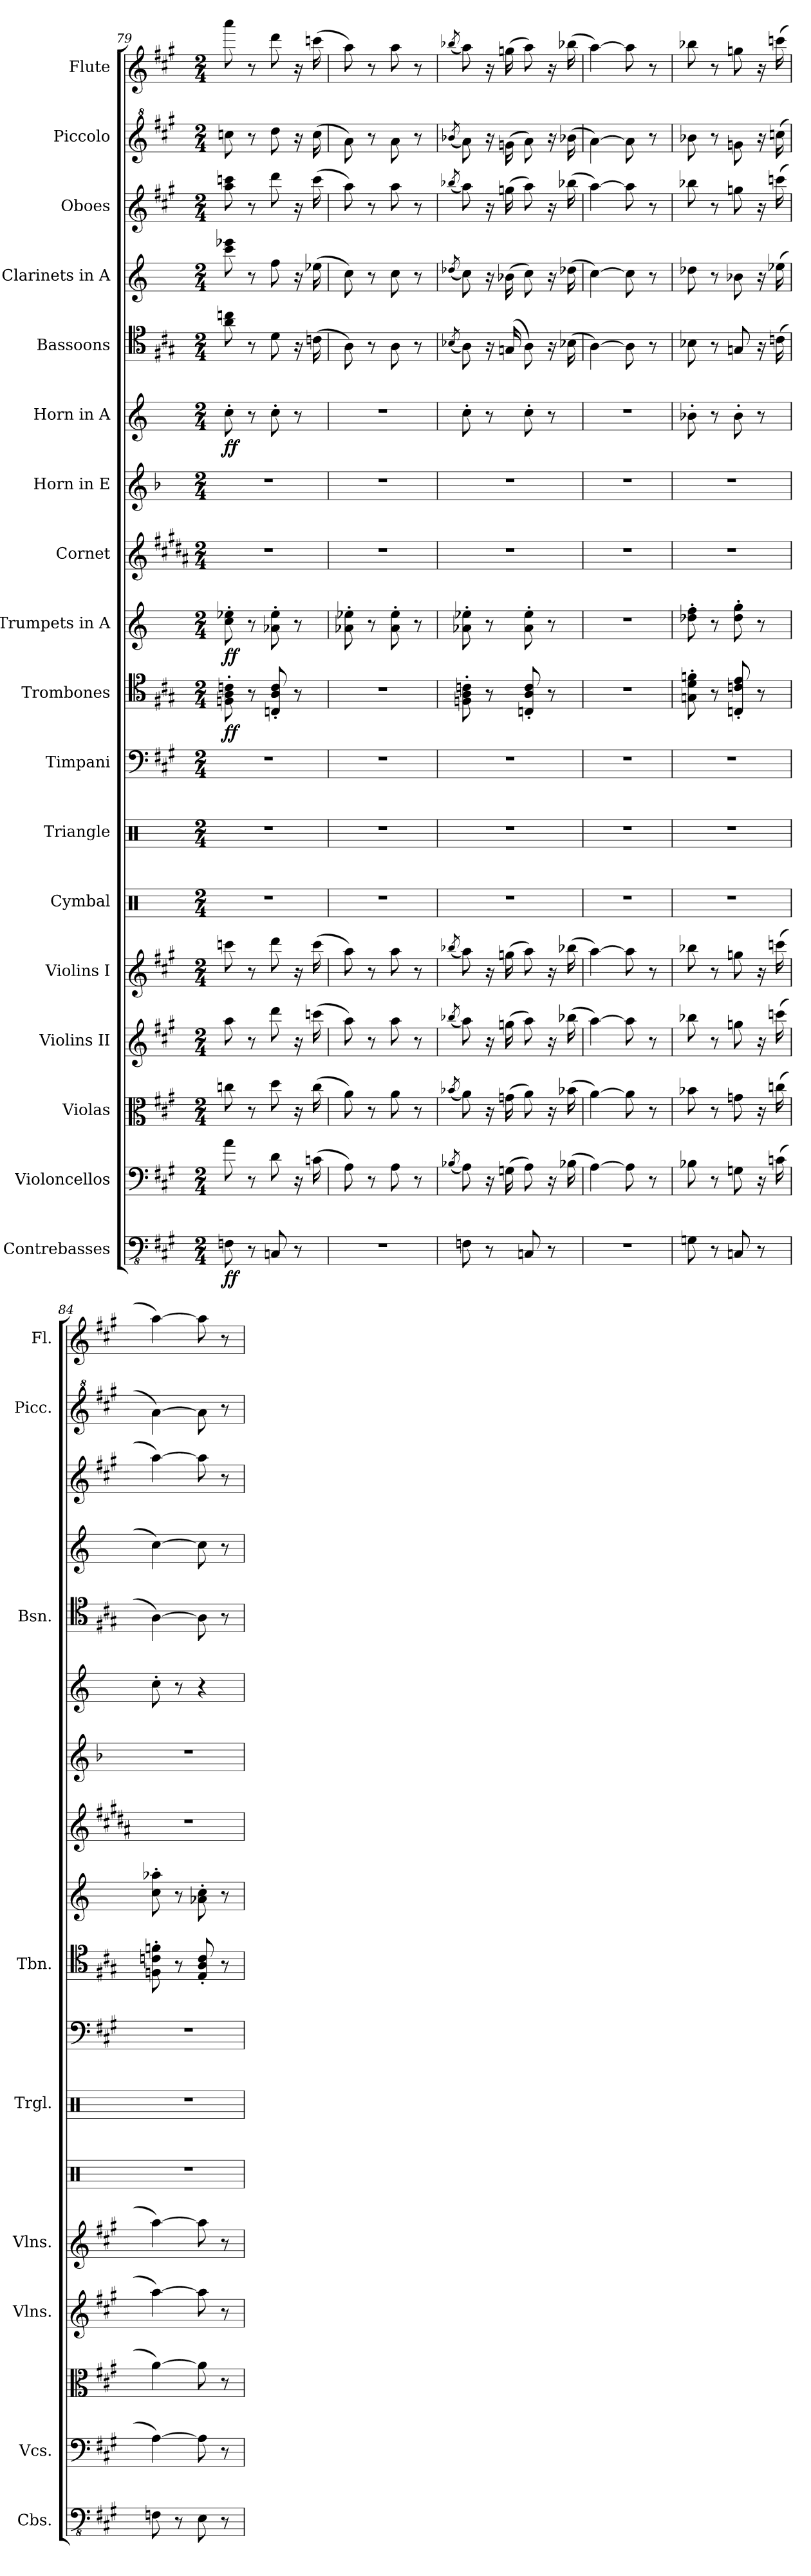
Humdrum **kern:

**kern	**dynam	**kern	**kern	**kern	**kern	**kern	**kern	**kern	**kern	**dynam	**kern	**dynam	**kern	**kern	**kern	**dynam	**kern	**kern	**kern	**kern	**kern
*part18	*part18	*part17	*part16	*part15	*part14	*part13	*part12	*part11	*part10	*part10	*part9	*part9	*part8	*part7	*part6	*part6	*part5	*part4	*part3	*part2	*part1
*staff18	*staff18	*staff17	*staff16	*staff15	*staff14	*staff13	*staff12	*staff11	*staff10	*staff10	*staff9	*staff9	*staff8	*staff7	*staff6	*staff6	*staff5	*staff4	*staff3	*staff2	*staff1
*I"Contrebasses	*	*I"Violoncellos	*I"Violas	*I"Violins II	*I"Violins I	*I"Cymbal	*I"Triangle	*I"Timpani	*I"Trombones	*	*I"Trumpets in A	*	*I"Cornet	*I"Horn in E	*I"Horn in A	*	*I"Bassoons	*I"Clarinets in A	*I"Oboes	*I"Piccolo	*I"Flute
*I'Cbs.	*	*I'Vcs.	*	*I'Vlns.	*I'Vlns.	*	*I'Trgl.	*	*I'Tbn.	*	*	*	*	*	*	*	*I'Bsn.	*	*	*I'Picc.	*I'Fl.
*clefFv4	*	*clefF4	*clefC3	*clefG2	*clefG2	*clefX	*clefX	*clefF4	*clefC4	*	*clefG2	*	*clefG2	*clefG2	*clefG2	*	*clefC4	*clefG2	*clefG2	*clefG^2	*clefG2
*	*	*	*	*	*	*	*	*	*	*	*ITrd2c3	*	*ITrd1c2	*ITrd5c8	*ITrd2c3	*	*	*ITrd2c3	*	*ITrd-7c-12	*
*k[f#c#g#]	*	*k[f#c#g#]	*k[f#c#g#]	*k[f#c#g#]	*k[f#c#g#]	*k[]	*k[]	*k[f#c#g#]	*k[f#c#g#]	*	*k[f#c#g#]	*	*k[f#c#g#]	*k[f#c#g#]	*k[f#c#g#]	*	*k[f#c#g#]	*k[f#c#g#]	*k[f#c#g#]	*k[f#c#g#]	*k[f#c#g#]
*M2/4	*	*M2/4	*M2/4	*M2/4	*M2/4	*M2/4	*M2/4	*M2/4	*M2/4	*	*M2/4	*	*M2/4	*M2/4	*M2/4	*	*M2/4	*M2/4	*M2/4	*M2/4	*M2/4
=79	=79	=79	=79	=79	=79	=79	=79	=79	=79	=79	=79	=79	=79	=79	=79	=79	=79	=79	=79	=79	=79
!	!LO:DY:b	!	!	!	!	!	!	!	!	!LO:DY:b	!	!LO:DY:b	!	!	!	!LO:DY:b	!	!	!	!	!
8FFn\	ff	8a\	8ccn\	8aa\	8cccn\	2r	2r	2r	8Fn\' 8A\' 8cn\'	ff	8a\' 8ccn\'	ff	2r	2r	8a'\	ff	8a\ 8ccn\	8aa\ 8cccn\	8aa\ 8cccn\	8ccccn\	8aaa\
8r	.	8r	8r	8r	8r	.	.	.	8r	.	8r	.	.	.	8r	.	8r	8r	8r	8r	8r
8CCn/	.	8d\	8dd\	8ddd\	8ddd\	.	.	.	8Cn/' 8A/' 8c/'	.	8fn\' 8cc\'	.	.	.	8a'\	.	8d\	8dd\	8ddd\	8dddd\	8ddd\
8r	.	16r	16r	16r	16r	.	.	.	8r	.	8r	.	.	.	8r	.	16r	16r	16r	16r	16r
.	.	(>16cn\	(>16cc\	(>16cccn\	(>16ccc\	.	.	.	.	.	.	.	.	.	.	.	(>16cn\	(>16ccn\	(>16ccc\	(>16cccc\	(>16cccn\
=80	=80	=80	=80	=80	=80	=80	=80	=80	=80	=80	=80	=80	=80	=80	=80	=80	=80	=80	=80	=80	=80
2r	.	8A\)	8a\)	8aa\)	8aa\)	2r	2r	2r	2r	.	8fn\' 8ccn\'	.	2r	2r	2r	.	8A\)	8a\)	8aa\)	8aaa\)	8aa\)
.	.	8r	8r	8r	8r	.	.	.	.	.	8r	.	.	.	.	.	8r	8r	8r	8r	8r
.	.	8A\	8a\	8aa\	8aa\	.	.	.	.	.	8f\' 8cc\'	.	.	.	.	.	8A\	8a\	8aa\	8aaa\	8aa\
.	.	8r	8r	8r	8r	.	.	.	.	.	8r	.	.	.	.	.	8r	8r	8r	8r	8r
=81	=81	=81	=81	=81	=81	=81	=81	=81	=81	=81	=81	=81	=81	=81	=81	=81	=81	=81	=81	=81	=81
.	.	(<8qB-X/	(<8qb-X/	(<8qbb-X/	(<8qbb-X/	.	.	.	.	.	.	.	.	.	.	.	(<8qB-X/	(<8qb-X/	(<8qbb-X/	(<8qbbb-X/	(<8qbb-X/
8FFn\	.	8A\)	8a\)	8aa\)	8aa\)	2r	2r	2r	8Fn\' 8A\' 8cn\'	.	8fn\' 8ccn\'	.	2r	2r	8a'\	.	8A\)	8a\)	8aa\)	8aaa\)	8aa\)
8r	.	16r	16r	16r	16r	.	.	.	8r	.	8r	.	.	.	8r	.	16r	16r	16r	16r	16r
.	.	(>16Gn\	(>16gn\	(>16ggn\	(>16ggn\	.	.	.	.	.	.	.	.	.	.	.	(>16Gn/	(>16gn\	(>16ggn\	(>16gggn\	(>16ggn\
8CCn/	.	8A\)	8a\)	8aa\)	8aa\)	.	.	.	8Cn/' 8A/' 8c/'	.	8f\' 8cc\'	.	.	.	8a'\	.	8A\)	8a\)	8aa\)	8aaa\)	8aa\)
8r	.	16r	16r	16r	16r	.	.	.	8r	.	8r	.	.	.	8r	.	16r	16r	16r	16r	16r
.	.	(>16B-\	(>16b-\	(>16bb-X\	(>16bb-X\	.	.	.	.	.	.	.	.	.	.	.	(>16B-\	(>16b-\	(>16bb-X\	(>16bbb-\	(>16bb-X\
=82	=82	=82	=82	=82	=82	=82	=82	=82	=82	=82	=82	=82	=82	=82	=82	=82	=82	=82	=82	=82	=82
2r	.	[4A\)	[4a\)	[4aa\)	[4aa\)	2r	2r	2r	2r	.	2r	.	2r	2r	2r	.	[4A\)	[4a\)	[4aa\)	[4aaa\)	[4aa\)
.	.	8A\]	8a\]	8aa\]	8aa\]	.	.	.	.	.	.	.	.	.	.	.	8A\]	8a\]	8aa\]	8aaa\]	8aa\]
.	.	8r	8r	8r	8r	.	.	.	.	.	.	.	.	.	.	.	8r	8r	8r	8r	8r
=83	=83	=83	=83	=83	=83	=83	=83	=83	=83	=83	=83	=83	=83	=83	=83	=83	=83	=83	=83	=83	=83
8GGn\	.	8B-X\	8b-X\	8bb-X\	8bb-X\	2r	2r	2r	8Gn\' 8d\' 8fn\'	.	8b-X\' 8dd\'	.	2r	2r	8gn'\	.	8B-X\	8b-X\	8bb-X\	8bbb-X\	8bb-X\
8r	.	8r	8r	8r	8r	.	.	.	8r	.	8r	.	.	.	8r	.	8r	8r	8r	8r	8r
8CCn/	.	8Gn\	8gn\	8ggn\	8ggn\	.	.	.	8Cn/' 8cn/' 8e/'	.	8b-\' 8ee\'	.	.	.	8g'\	.	8Gn/	8gn\	8ggn\	8gggn\	8ggn\
8r	.	16r	16r	16r	16r	.	.	.	8r	.	8r	.	.	.	8r	.	16r	16r	16r	16r	16r
.	.	(>16cn\	(>16ccn\	(>16cccn\	(>16cccn\	.	.	.	.	.	.	.	.	.	.	.	(>16cn\	(>16ccn\	(>16cccn\	(>16ccccn\	(>16cccn\
=84	=84	=84	=84	=84	=84	=84	=84	=84	=84	=84	=84	=84	=84	=84	=84	=84	=84	=84	=84	=84	=84
8FFn\	.	[4A\)	[4a\)	[4aa\)	[4aa\)	2r	2r	2r	8Fn\' 8cn\' 8fn\'	.	8a\' 8ffn\'	.	2r	2r	8a'\	.	[4A\)	[4a\)	[4aa\)	[4aaa\)	[4aa\)
8r	.	.	.	.	.	.	.	.	8r	.	8r	.	.	.	8r	.	.	.	.	.	.
8EE\	.	8A\]	8a\]	8aa\]	8aa\]	.	.	.	8E/' 8A/' 8c/'	.	8fn\' 8a\'	.	.	.	4r	.	8A\]	8a\]	8aa\]	8aaa\]	8aa\]
8r	.	8r	8r	8r	8r	.	.	.	8r	.	8r	.	.	.	.	.	8r	8r	8r	8r	8r
=	=	=	=	=	=	=	=	=	=	=	=	=	=	=	=	=	=	=	=	=	=
*-	*-	*-	*-	*-	*-	*-	*-	*-	*-	*-	*-	*-	*-	*-	*-	*-	*-	*-	*-	*-	*-
